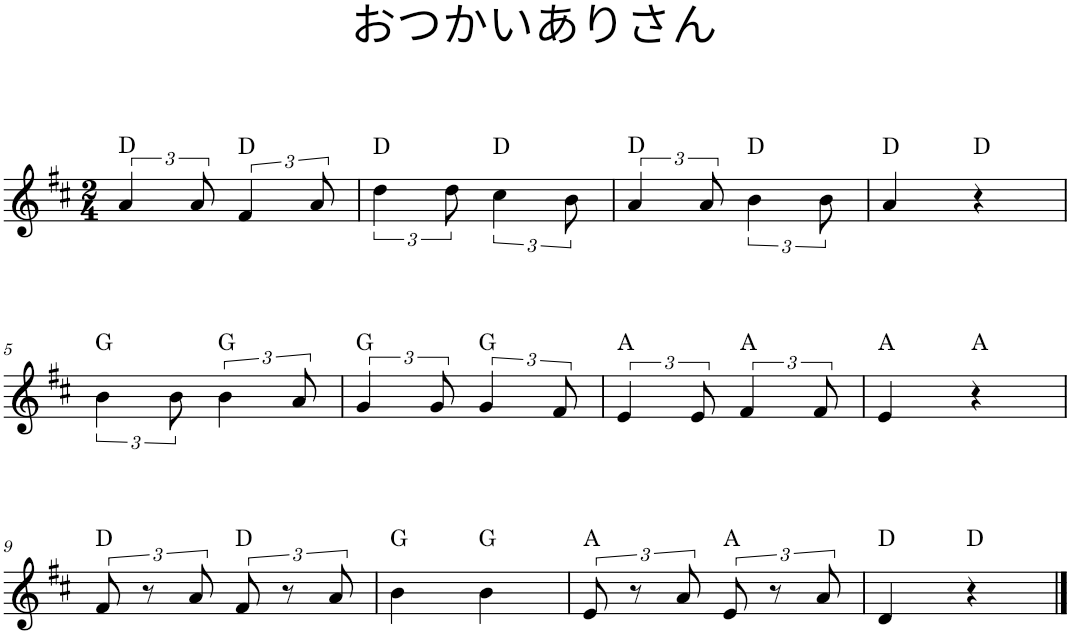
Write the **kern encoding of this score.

**kern	**harte
*part1	*part1
*staff1	*
*I"Piano	*
*I'Pno.	*
*clefG2	*
*k[f#c#]	*
*M2/4	*
=1	=1
6a/	D:maj
12a/	.
6f#/	D:maj
12a/	.
=2	=2
6dd\	D:maj
12dd\	.
6cc#\	D:maj
12b\	.
=3	=3
6a/	D:maj
12a/	.
6b\	D:maj
12b\	.
=4	=4
4a/	D:maj
4r	D:maj
!!LO:LB:g=z
=5	=5
6b\	G:maj
12b\	.
6b\	G:maj
12a/	.
=6	=6
6g/	G:maj
12g/	.
6g/	G:maj
12f#/	.
=7	=7
6e/	A:maj
12e/	.
6f#/	A:maj
12f#/	.
=8	=8
4e/	A:maj
4r	A:maj
!!LO:LB:g=z
=9	=9
12f#/	D:maj
12r	.
12a/	.
12f#/	D:maj
12r	.
12a/	.
=10	=10
4b\	G:maj
4b\	G:maj
=11	=11
12e/	A:maj
12r	.
12a/	.
12e/	A:maj
12r	.
12a/	.
=12	=12
4d/	D:maj
4r	D:maj
==	==
*-	*-
